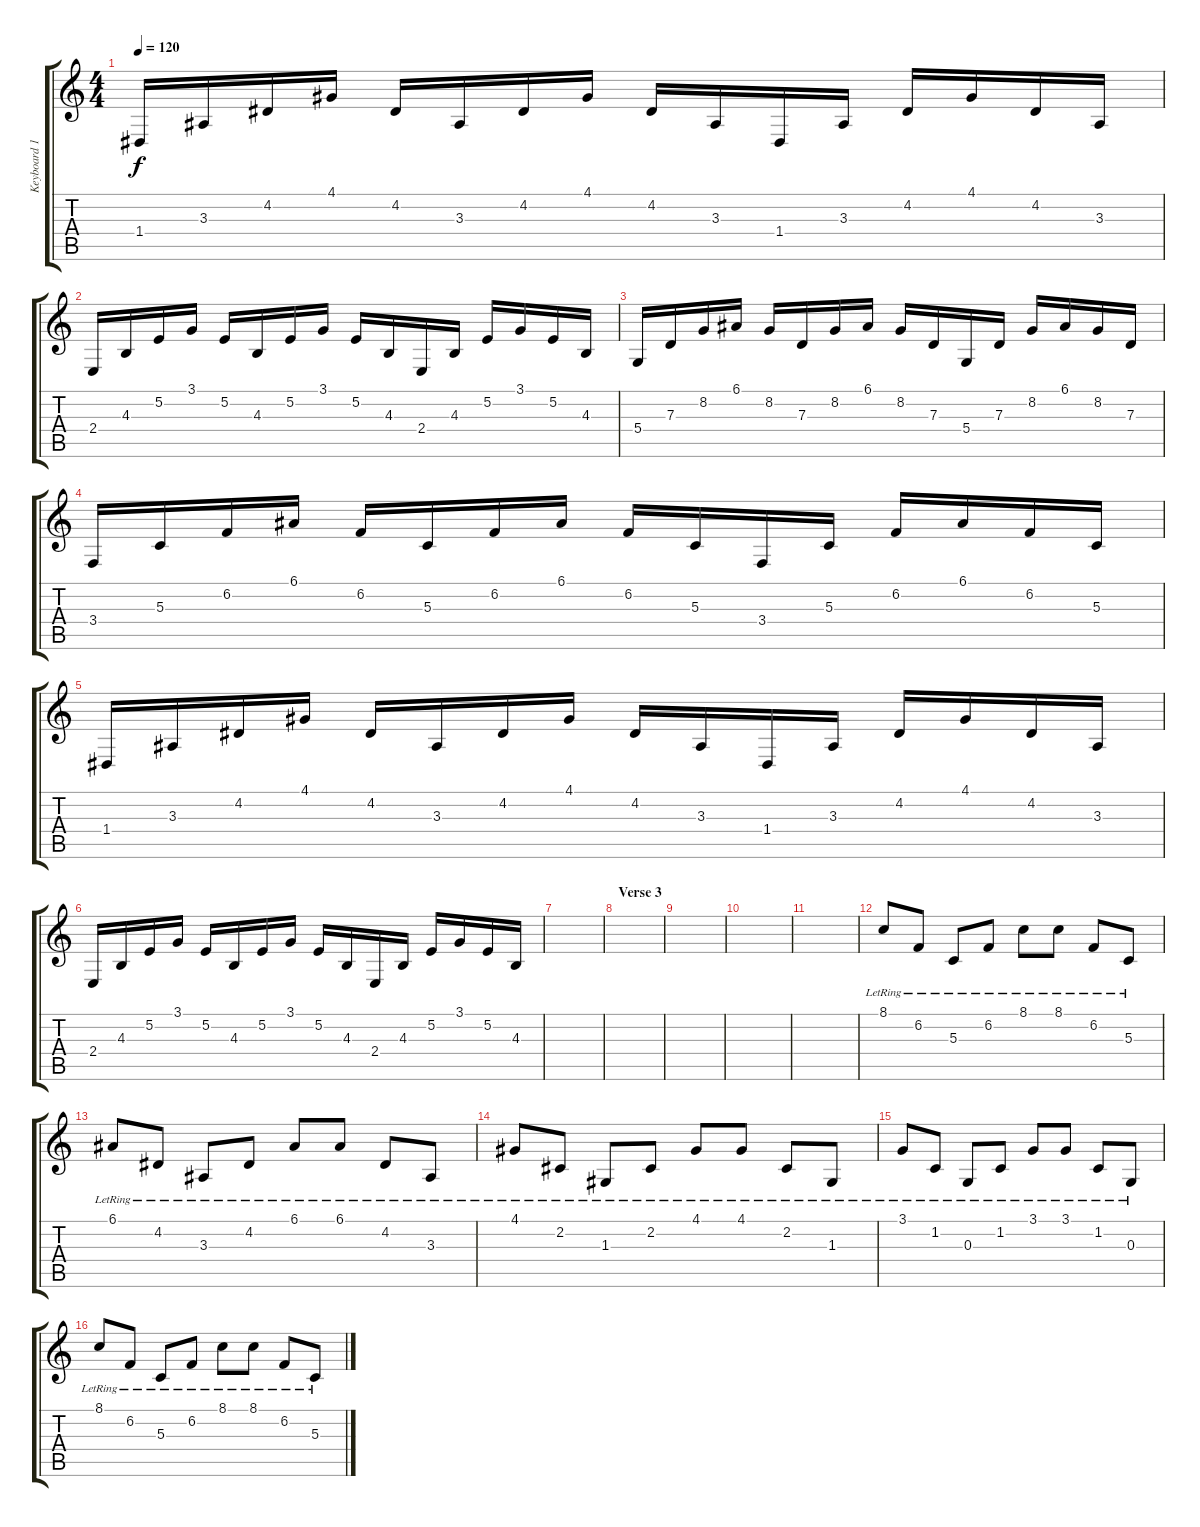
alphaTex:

\track ("Keyboard 1" "Keyboard 1") {instrument lead1square}
\staff {score tabs}
\tuning (E4 B3 G3 D3 A2 E2) {hide}
\ts (4 4)
\tempo 120
\clef g2
\ks c
1.4.16{dy f} 3.3.16 4.2.16 4.1.16 4.2.16 3.3.16 4.2.16 4.1.16 4.2.16 3.3.16 1.4.16 3.3.16 4.2.16 4.1.16 4.2.16 3.3.16 |
2.4.16 4.3.16 5.2.16 3.1.16 5.2.16 4.3.16 5.2.16 3.1.16 5.2.16 4.3.16 2.4.16 4.3.16 5.2.16 3.1.16 5.2.16 4.3.16 |
5.4.16{volume 11 instrument pad1newage} 7.3.16 8.2.16 6.1.16 8.2.16 7.3.16 8.2.16 6.1.16 8.2.16 7.3.16 5.4.16 7.3.16 8.2.16 6.1.16 8.2.16 7.3.16 |
3.4.16 5.3.16 6.2.16 6.1.16 6.2.16 5.3.16 6.2.16 6.1.16 6.2.16 5.3.16 3.4.16 5.3.16 6.2.16 6.1.16 6.2.16 5.3.16 |
1.4.16 3.3.16 4.2.16 4.1.16 4.2.16 3.3.16 4.2.16 4.1.16 4.2.16 3.3.16 1.4.16 3.3.16 4.2.16 4.1.16 4.2.16 3.3.16 |
2.4.16 4.3.16 5.2.16 3.1.16 5.2.16 4.3.16 5.2.16 3.1.16 5.2.16 4.3.16 2.4.16 4.3.16 5.2.16 3.1.16 5.2.16 4.3.16 |
|
\section ("" "Verse 3")
|
|
|
|
8.1{lr}.8{volume 16 balance 8 instrument orchestralharp} 6.2{lr}.8 5.3{lr}.8 6.2{lr}.8 8.1{lr}.8 8.1{lr}.8 6.2{lr}.8 5.3{lr}.8 |
6.1{lr}.8 4.2{lr}.8 3.3{lr}.8 4.2{lr}.8 6.1{lr}.8 6.1{lr}.8 4.2{lr}.8 3.3{lr}.8 |
4.1{lr}.8 2.2{lr}.8 1.3{lr}.8 2.2{lr}.8 4.1{lr}.8 4.1{lr}.8 2.2{lr}.8 1.3{lr}.8 |
3.1{lr}.8 1.2{lr}.8 0.3{lr}.8 1.2{lr}.8 3.1{lr}.8 3.1{lr}.8 1.2{lr}.8 0.3{lr}.8 |
8.1{lr}.8{volume 16 instrument orchestralharp} 6.2{lr}.8 5.3{lr}.8 6.2{lr}.8 8.1{lr}.8 8.1{lr}.8 6.2{lr}.8 5.3{lr}.8
